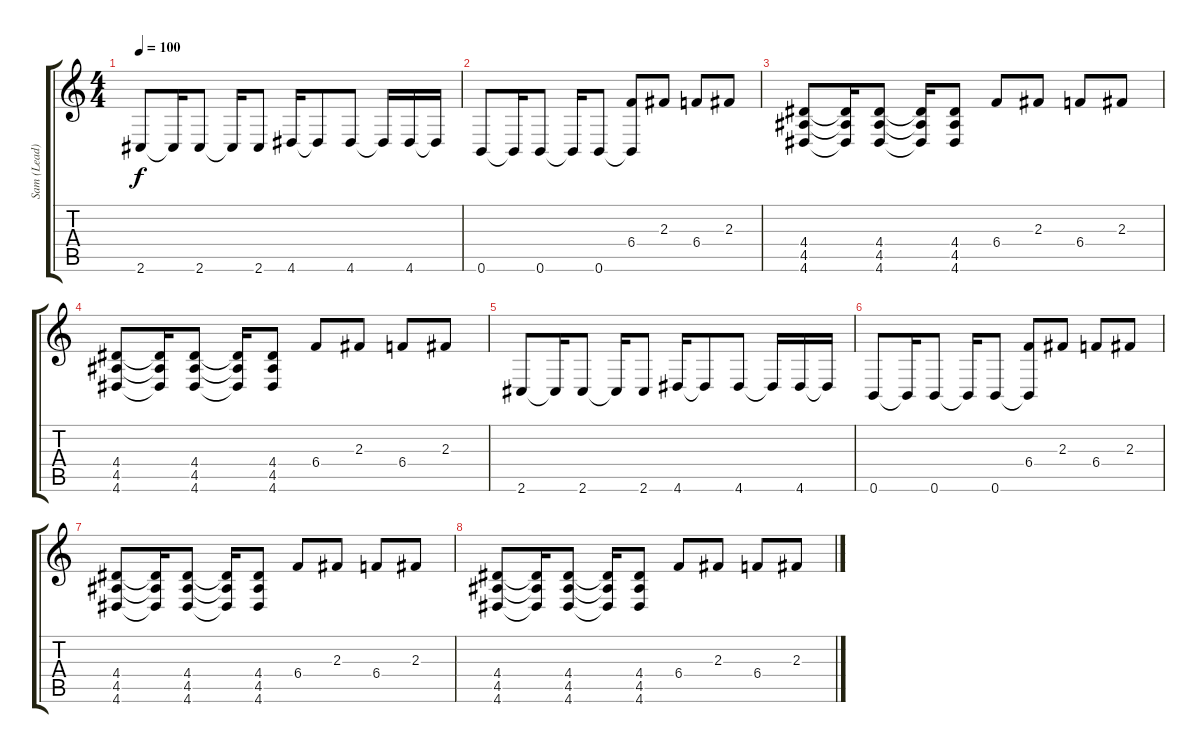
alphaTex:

\track ("Sam (Lead)" "Sam (Lead)") {instrument overdrivenguitar}
\staff {score tabs}
\tuning (Db4 Ab3 E3 B2 Gb2 B1) {hide}
\ts (4 4)
\tempo 100
\clef g2
\ks c
2.6.8{dy f} 2.6{t}.16 2.6.8 2.6{t}.16 2.6.8 4.6.16 4.6{t}.8 4.6.8 4.6{t}.16 4.6.16 4.6{t}.16 |
0.6.8 0.6{t}.16 0.6.8 0.6{t}.16 0.6.8 (6.4 0.6{t}).8 2.3.8 6.4.8 2.3.8 |
(4.4 4.5 4.6).8 (4.4{t} 4.5{t} 4.6{t}).16 (4.4 4.5 4.6).8 (4.4{t} 4.5{t} 4.6{t}).16 (4.4 4.5 4.6).8 6.4.8 2.3.8 6.4.8 2.3.8 |
(4.4 4.5 4.6).8 (4.4{t} 4.5{t} 4.6{t}).16 (4.4 4.5 4.6).8 (4.4{t} 4.5{t} 4.6{t}).16 (4.4 4.5 4.6).8 6.4.8 2.3.8 6.4.8 2.3.8 |
2.6.8 2.6{t}.16 2.6.8 2.6{t}.16 2.6.8 4.6.16 4.6{t}.8 4.6.8 4.6{t}.16 4.6.16 4.6{t}.16 |
0.6.8 0.6{t}.16 0.6.8 0.6{t}.16 0.6.8 (6.4 0.6{t}).8 2.3.8 6.4.8 2.3.8 |
(4.4 4.5 4.6).8 (4.4{t} 4.5{t} 4.6{t}).16 (4.4 4.5 4.6).8 (4.4{t} 4.5{t} 4.6{t}).16 (4.4 4.5 4.6).8 6.4.8 2.3.8 6.4.8 2.3.8 |
(4.4 4.5 4.6).8 (4.4{t} 4.5{t} 4.6{t}).16 (4.4 4.5 4.6).8 (4.4{t} 4.5{t} 4.6{t}).16 (4.4 4.5 4.6).8 6.4.8 2.3.8 6.4.8 2.3.8
